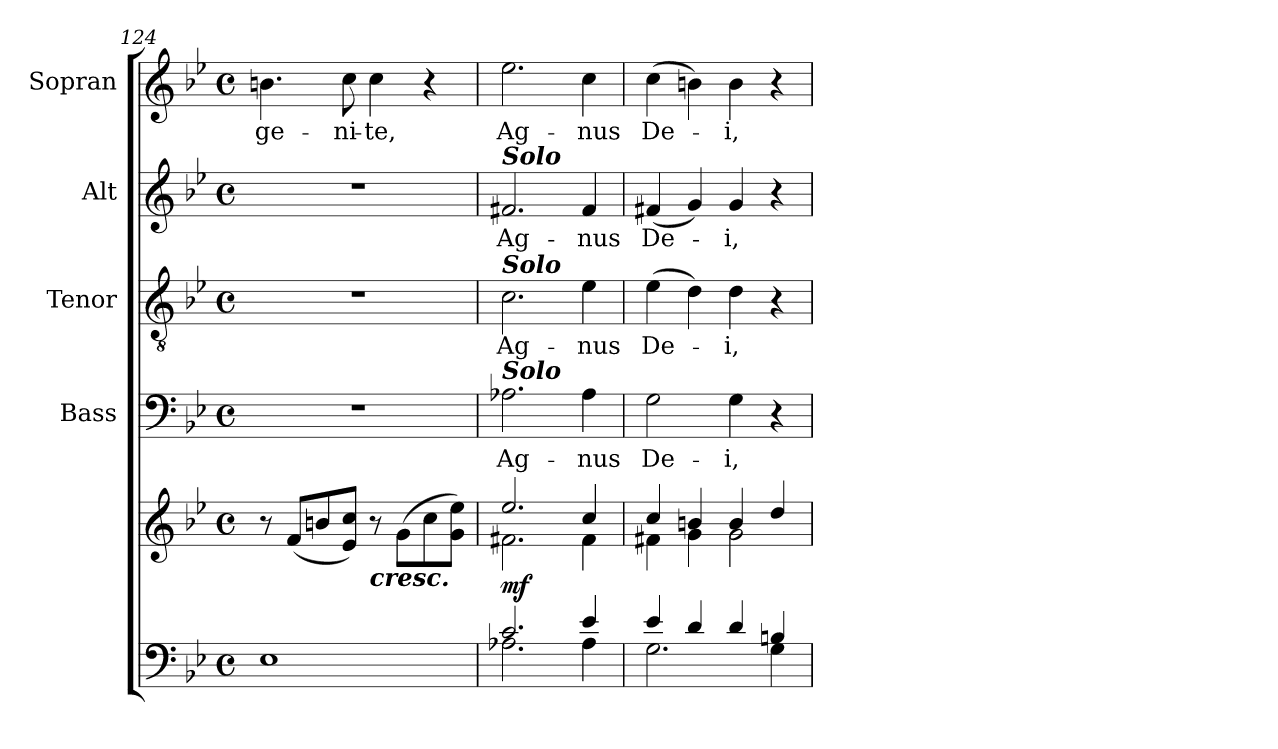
**kern	**kern	**dynam	**kern	**text	**kern	**text	**kern	**text	**kern	**text
*part5	*part5	*part5	*part4	*part4	*part3	*part3	*part2	*part2	*part1	*part1
*staff6	*staff5	*staff5/6	*staff4	*staff4	*staff3	*staff3	*staff2	*staff2	*staff1	*staff1
*	*	*	*I"Bass	*	*I"Tenor	*	*I"Alt	*	*I"Sopran	*
*	*	*	*I'B.	*	*I'T.	*	*I'A.	*	*I'S.	*
*clefF4	*clefG2	*	*clefF4	*	*clefGv2	*	*clefG2	*	*clefG2	*
*k[b-e-]	*k[b-e-]	*	*k[b-e-]	*	*k[b-e-]	*	*k[b-e-]	*	*k[b-e-]	*
*B-:	*B-:	*	*B-:	*	*B-:	*	*B-:	*	*B-:	*
*M4/4	*M4/4	*	*M4/4	*	*M4/4	*	*M4/4	*	*M4/4	*
*met(c)	*met(c)	*	*met(c)	*	*met(c)	*	*met(c)	*	*met(c)	*
=124	=124	=124	=124	=124	=124	=124	=124	=124	=124	=124
!	!	!	!	!	!	!	!	!	!	!LO:LY:b
1E-	8r	.	1r	.	1r	.	1r	.	4.bn\	-ge-
.	(<8f/L	.	.	.	.	.	.	.	.	.
.	8bn/	.	.	.	.	.	.	.	.	.
!	!	!	!	!	!	!	!	!	!	!LO:LY:b
.	8e-/ 8cc/J)	.	.	.	.	.	.	.	8cc\	-ni-
!	!LO:TX:b:Bi:t=cresc.	!	!	!	!	!	!	!	!	!
!	!	!	!	!	!	!	!	!	!	!LO:LY:b
.	8r	.	.	.	.	.	.	.	4cc\	-te,
.	(>8g\L	.	.	.	.	.	.	.	.	.
.	8cc\	.	.	.	.	.	.	.	4r	.
.	8g\ 8ee-\J)	.	.	.	.	.	.	.	.	.
=125	=125	=125	=125	=125	=125	=125	=125	=125	=125	=125
*^	*^	*	*	*	*	*	*	*	*	*
!	!	!	!	!	!	!	!	!	!LO:TX:a:Bi:t=Solo	!	!	!
!	!	!	!	!	!	!	!LO:TX:a:Bi:t=Solo	!	!	!	!	!
!	!	!	!	!	!LO:TX:a:Bi:t=Solo	!	!	!	!	!	!	!
!	!	!	!	!LO:DY:b	!	!LO:LY:b	!	!LO:LY:b	!	!LO:LY:b	!	!LO:LY:b
2.c/	2.A-X\	2.ee-/	2.f#X\	mf	2.A-X\	Ag-	2.c\	Ag-	2.f#X/	Ag-	2.ee-\	Ag-
!	!	!	!	!	!	!LO:LY:b	!	!LO:LY:b	!	!LO:LY:b	!	!LO:LY:b
4e-/	4A-\	4cc/	4f#\	.	4A-\	-nus	4e-\	-nus	4f#/	-nus	4cc\	-nus
=126	=126	=126	=126	=126	=126	=126	=126	=126	=126	=126	=126	=126
!	!	!	!	!	!	!LO:LY:b	!	!LO:LY:b	!	!LO:LY:b	!	!LO:LY:b
4e-/	2.G\	4cc/	4f#X\	.	2G\	De-	(>4e-\	De-	(<4f#X/	De-	(>4cc\	De-
4d/	.	4bn/	4g\	.	.	.	4d\)	.	4g/)	.	4bn\)	.
!	!	!	!	!	!	!LO:LY:b	!	!LO:LY:b	!	!LO:LY:b	!	!LO:LY:b
4d/	.	4b/	2g\	.	4G\	-i,	4d\	-i,	4g/	-i,	4b\	-i,
4Bn/	4G\	4dd/	.	.	4r	.	4r	.	4r	.	4r	.
*v	*v	*	*	*	*	*	*	*	*	*	*	*
*	*v	*v	*	*	*	*	*	*	*	*	*
=	=	=	=	=	=	=	=	=	=	=
*-	*-	*-	*-	*-	*-	*-	*-	*-	*-	*-
